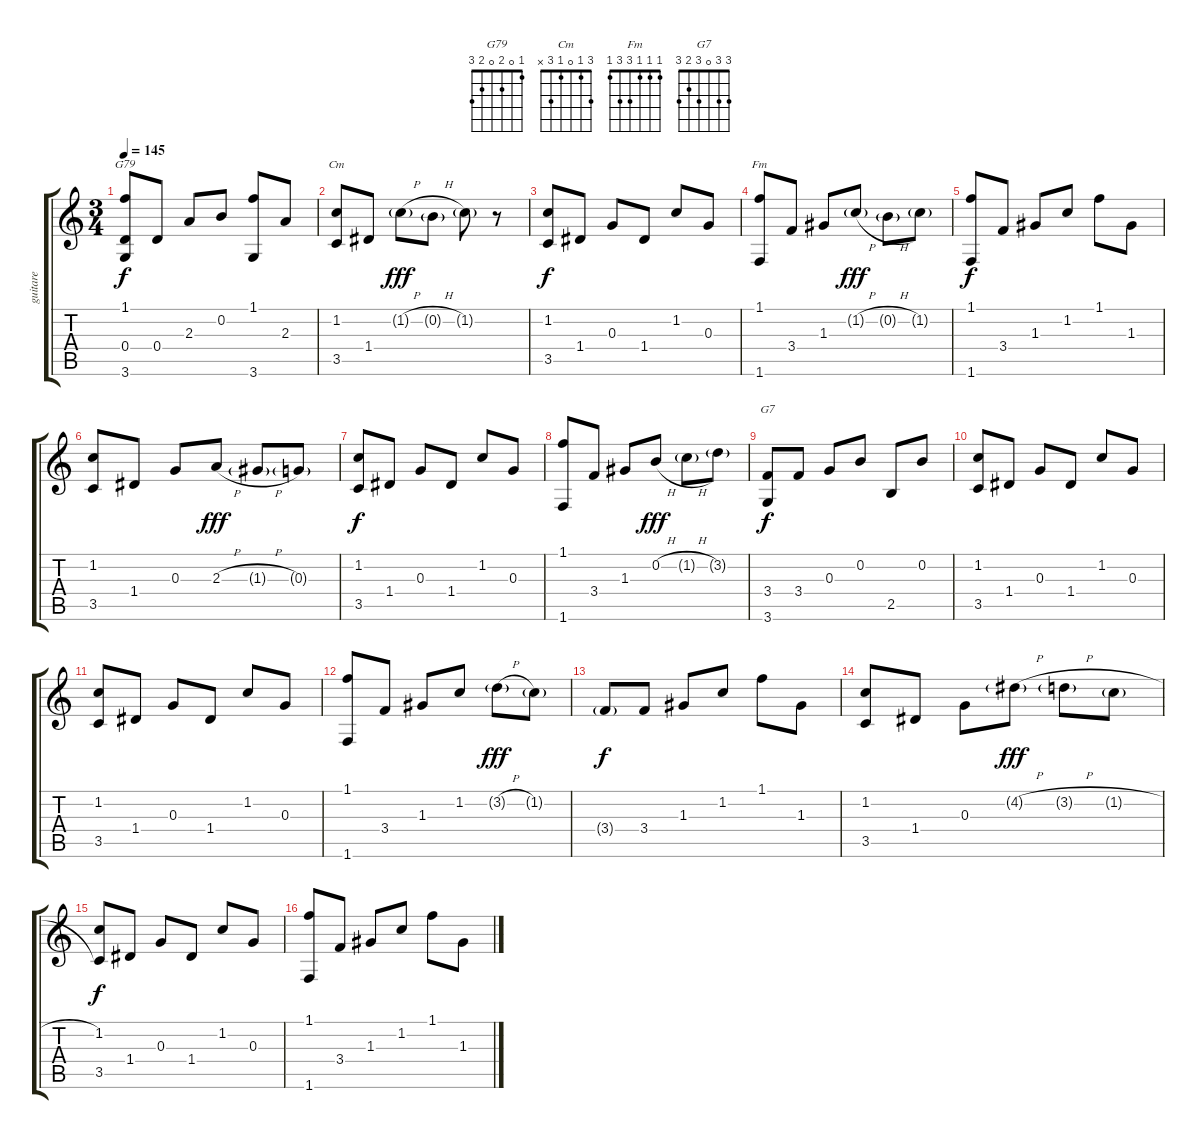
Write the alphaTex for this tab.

\track ("guitare" "guitare") {instrument acousticguitarnylon}
\staff {score tabs}
\tuning (E4 B3 G3 D3 A2 E2) {hide}
\chord ("G79" 1 0 2 0 2 3)
\chord ("Cm" 3 1 0 1 3 x)
\chord ("Fm" 1 1 1 3 3 1)
\chord ("G7" 3 3 0 3 2 3)
\ts (3 4)
\tempo 145
\clef g2
\ks c
(1.1 0.4 3.6).8{ch "G79" dy f} 0.4.8 2.3.8 0.2.8 (1.1 3.6).8 2.3.8 |
(1.2 3.5).8{ch "Cm"} 1.4.8 1.2{h g}.8{dy fff} 0.2{h g}.8 1.2{g}.8 r.8 |
(1.2 3.5).8{dy f} 1.4.8 0.3.8 1.4.8 1.2.8 0.3.8 |
(1.1 1.6).8{ch "Fm"} 3.4.8 1.3.8 1.2{h g}.8{dy fff} 0.2{h g}.8 1.2{g}.8 |
(1.1 1.6).8{dy f} 3.4.8 1.3.8 1.2.8 1.1.8 1.3.8 |
(1.2 3.5).8 1.4.8 0.3.8 2.3{h}.8{dy fff} 1.3{h g}.8 0.3{g}.8 |
(1.2 3.5).8{dy f} 1.4.8 0.3.8 1.4.8 1.2.8 0.3.8 |
(1.1 1.6).8 3.4.8 1.3.8 0.2{h}.8{dy fff} 1.2{h g}.8 3.2{g}.8 |
(3.4 3.6).8{ch "G7" dy f} 3.4.8 0.3.8 0.2.8 2.5.8 0.2.8 |
(1.2 3.5).8 1.4.8 0.3.8 1.4.8 1.2.8 0.3.8 |
(1.2 3.5).8 1.4.8 0.3.8 1.4.8 1.2.8 0.3.8 |
(1.1 1.6).8 3.4.8 1.3.8 1.2.8 3.2{h g}.8{dy fff} 1.2{g}.8 |
3.4{g}.8{dy f} 3.4.8 1.3.8 1.2.8 1.1.8 1.3.8 |
(1.2 3.5).8 1.4.8 0.3.8 4.2{h g}.8{dy fff} 3.2{h g}.8 1.2{h g}.8 |
(1.2 3.5).8{dy f} 1.4.8 0.3.8 1.4.8 1.2.8 0.3.8 |
(1.1 1.6).8 3.4.8 1.3.8 1.2.8 1.1.8 1.3.8
